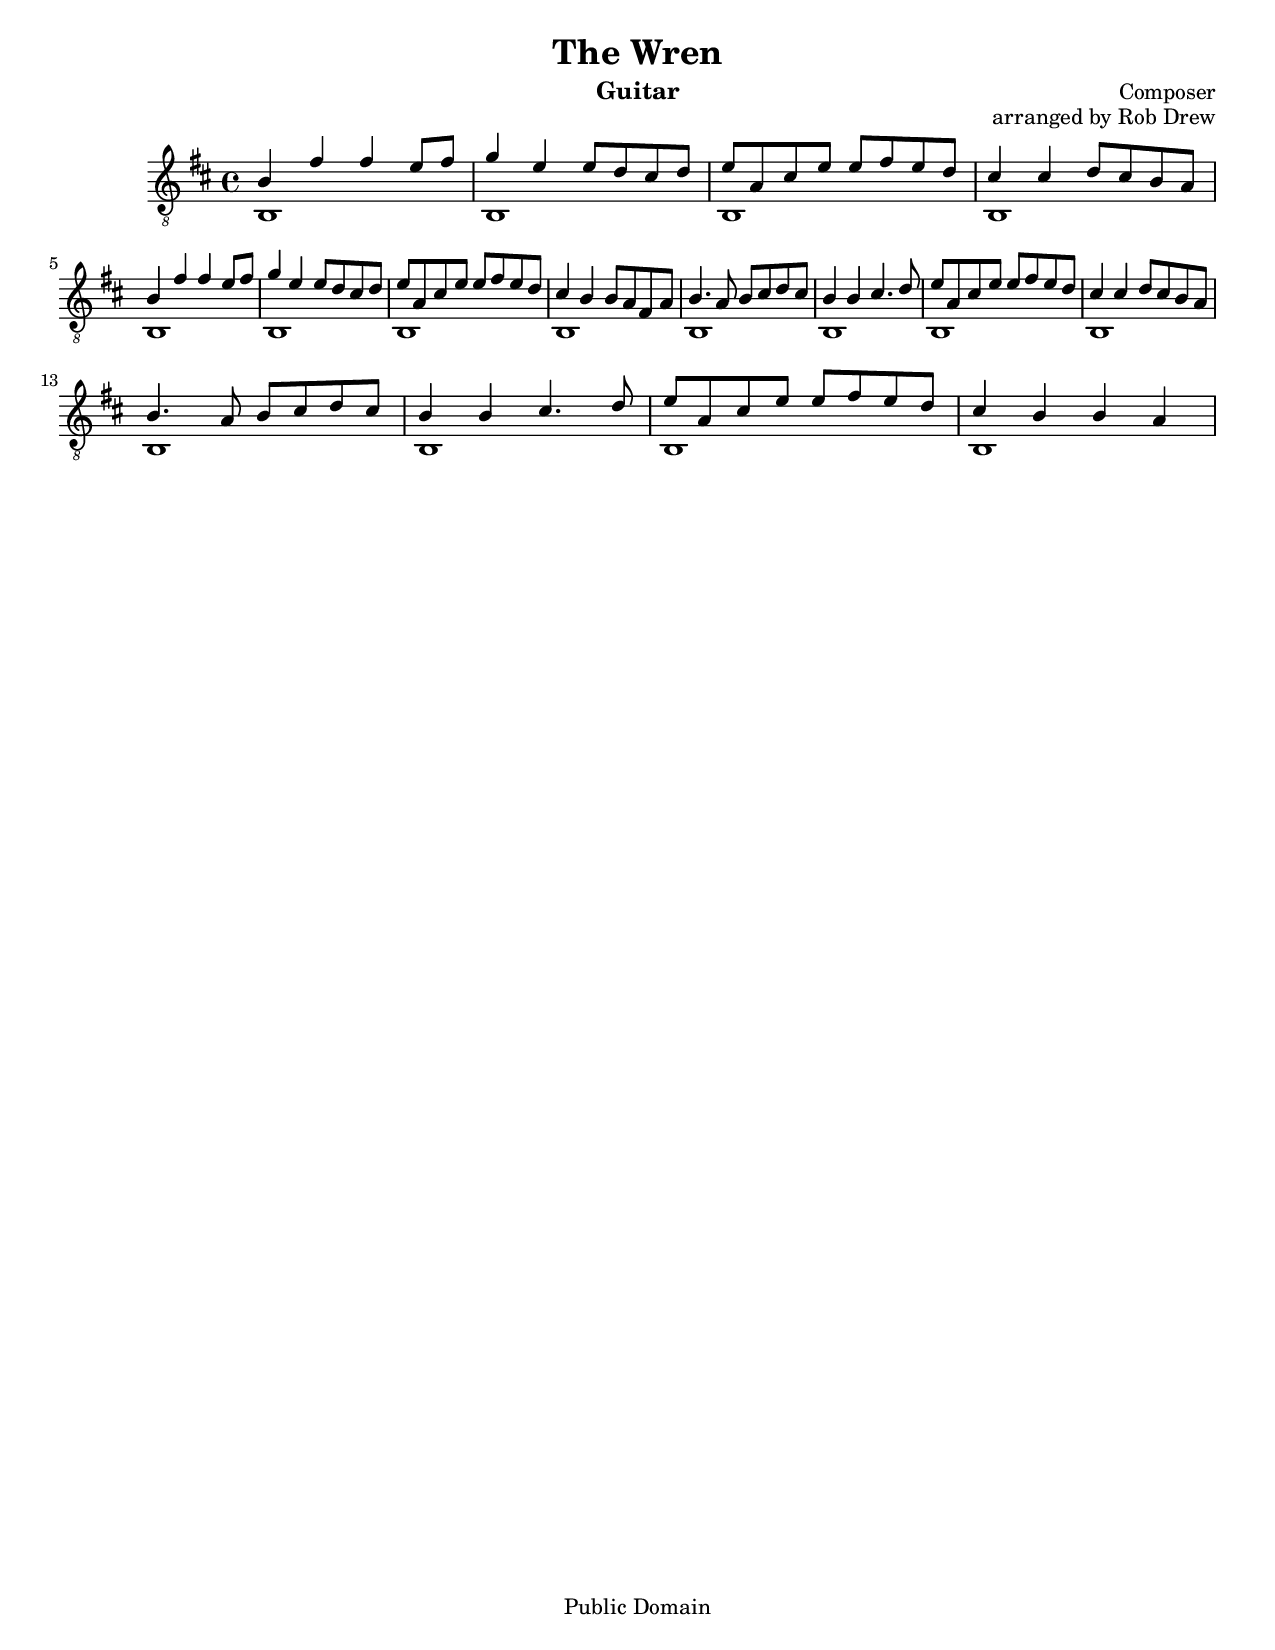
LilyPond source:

%@format
%@@@@@@@@@@@@@@@@@@@@@@@@@@@@@@@@@@@@@@@
% Score info
%@@@@@@@@@@@@@@@@@@@@@@@@@@@@@@@@@@@@@@@
title = "The Wren"
subtitle = ""
instrumentName = "Guitar"
composerName = "Composer"
opusNumber = "arranged by Rob Drew" 
#(set-default-paper-size "letter")
#(set-global-staff-size 18.8)
scoreDetails = {
  \set Staff.midiInstrument = "acoustic guitar (nylon)"
  \time 4/4
  \key d \major
  \clef "treble_8"
}

%<a'-1>8 <d-3> d fise d e fis \bar "|"
%@@@@@@@@@@@@@@@@@@@@@@@@@@@@@@@@@@@@@@@
% Treble Voice
%@@@@@@@@@@@@@@@@@@@@@@@@@@@@@@@@@@@@@@@
trebleVoice = \relative c' {
  \repeat volta 2 {
    %this sets the position of the fingerings
    %@@@@@@@@@@@@@@@@@@@
    %--> A Section
    %@@@@@@@@@@@@@@@@@@@
    b4 fis' fis e8 fis \bar "|"
    g4 e e8 d cis d \bar "|"
    e a, cis e e fis e d  \bar "|"
    cis4 cis d8 cis b a  \bar "|" \break
    %=====================
    b4 fis' fis e8 fis \bar "|"
    g4 e e8 d cis d \bar "|"
    e a, cis e e fis e d  \bar "|"
    cis4 b b8 a fis a \bar "|"
  }
  \repeat volta 2 {
    %@@@@@@@@@@@@@@@@@@@
    %--> B Section
    %@@@@@@@@@@@@@@@@@@@
    b4. a8 b cis d cis \bar "|"
    b4 b cis4. d8  \bar "|"
    e a, cis e e fis e d  \bar "|"
    cis4 cis  d8 cis b a \bar "|" \break
    %=====================
    b4. a8 b cis d cis \bar "|"
    b4 b cis4. d8  \bar "|"
    e a, cis e e fis e d  \bar "|"
    cis4 b b a \bar "|" \break
  }
}
%@@@@@@@@@@@@@@@@@@@@@@@@@@@@@@@@@@@@@@@
% Bass Voice
%@@@@@@@@@@@@@@@@@@@@@@@@@@@@@@@@@@@@@@@
bassVoice = {
  \repeat volta 2 {
    %this sets the position of the fingerings
    %@@@@@@@@@@@@@@@@@@@
    %--> A Section
    %@@@@@@@@@@@@@@@@@@@
    b1 \bar "|"
    b1 \bar "|"
    b1 \bar "|"
    b1 \bar "|" \break
    %=====================
    b1 \bar "|"
    b1 \bar "|"
    b1 \bar "|"
    b1 \bar "|"
  }
  \repeat volta 2 {
    %@@@@@@@@@@@@@@@@@@@
    %--> B Section
    %@@@@@@@@@@@@@@@@@@@
    b1 \bar "|"
    b1 \bar "|"
    b1 \bar "|"
    b1 \bar "|" \break
    %=====================
    b1 \bar "|"
    b1 \bar "|"
    b1 \bar "|"
    b1 \bar "|"
  }
}
%@@@@@@@@@@@@@@@@@@@@@@@@@@@@@@@@@@@@@@@
% Chords
%@@@@@@@@@@@@@@@@@@@@@@@@@@@@@@@@@@@@@@@

%@@@@@@@@@@@@@@@@@@@@@@@@@@@@@@@@@@@@@@@
\version "2.16.1"
\header{
  title = \title
  subtitle = \subtitle
  opus = \opusNumber
  composer = \composerName
  instrument= \instrumentName
  date = "ca.1740-41"
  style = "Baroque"
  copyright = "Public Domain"
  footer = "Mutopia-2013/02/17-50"
}
Treble = {
  \scoreDetails
  \set fingeringOrientations = #'(left)
  \voiceOne
  \slurDown

  \trebleVoice
}
Bass = {
  \scoreDetails
  \set fingeringOrientations = #'(left)
  \voiceTwo

  \bassVoice
}
GuitarStaff = \new Staff = GuitarStaff <<
  \set Staff.midiInstrument = "acoustic guitar (nylon)"

  \Treble
  \transpose c' c \Bass
>>

\score {
  <<
    \GuitarStaff
  >>
  \layout {
  }
  \midi {
    \tempo 4 = 60
  }
}
